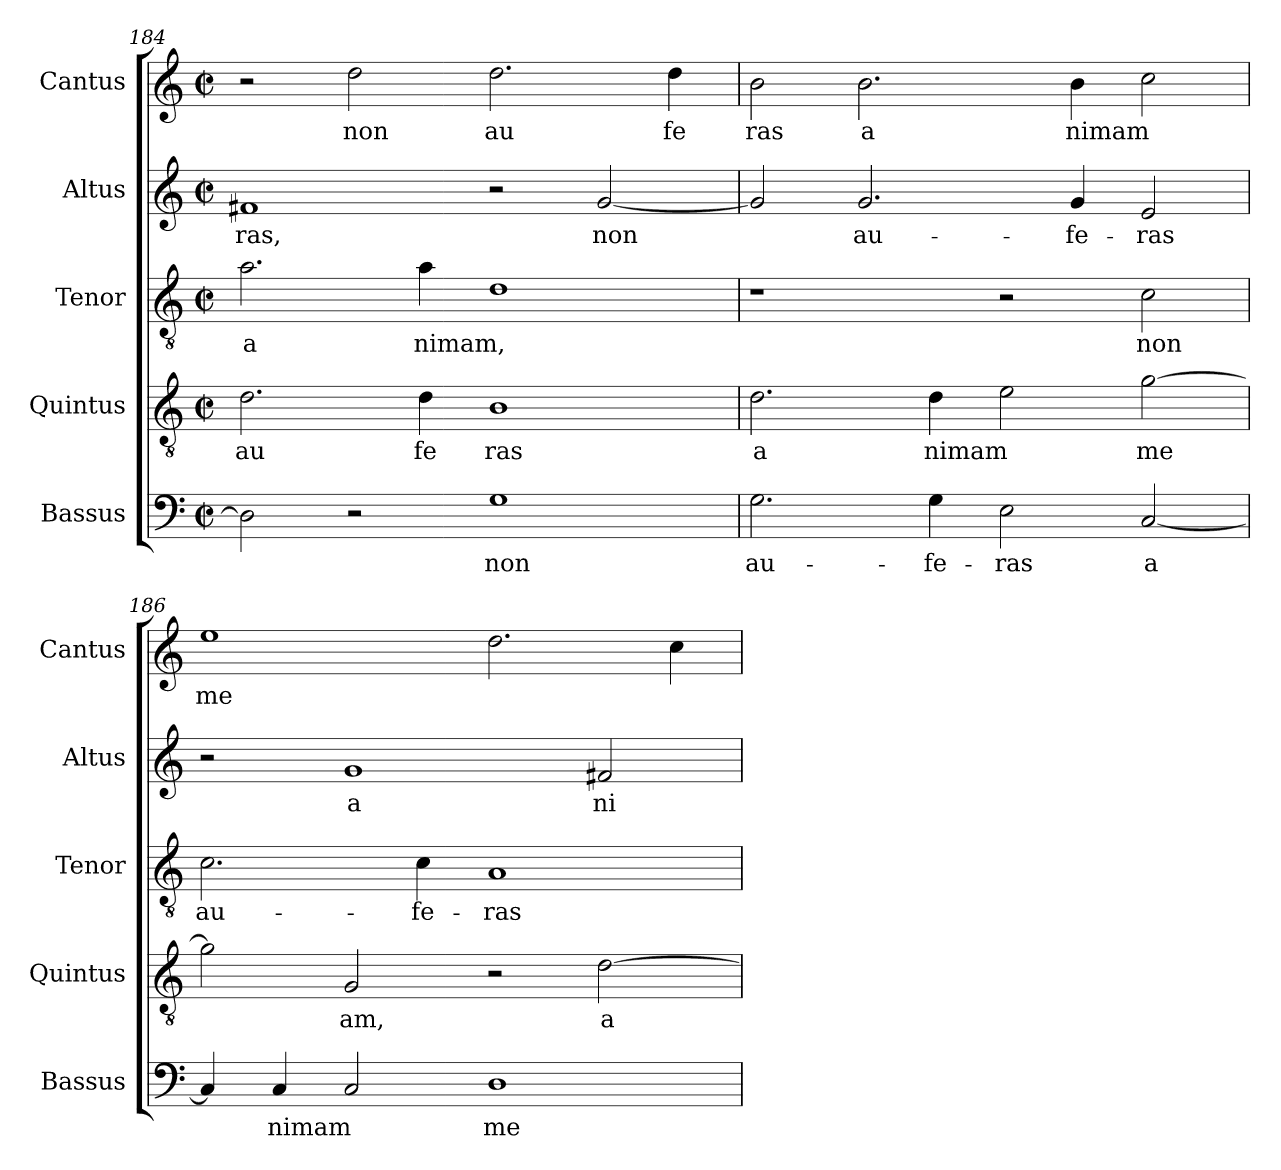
**kern	**text	**kern	**text	**kern	**text	**kern	**text	**kern	**text
*part5	*part5	*part4	*part4	*part3	*part3	*part2	*part2	*part1	*part1
*staff5	*staff5	*staff4	*staff4	*staff3	*staff3	*staff2	*staff2	*staff1	*staff1
*I"Bassus	*	*I"Quintus	*	*I"Tenor	*	*I"Altus	*	*I"Cantus	*
*I'Bassus	*	*I'Quintus	*	*I'Tenor	*	*I'Altus	*	*I'Cantus	*
*clefF4	*	*clefGv2	*	*clefGv2	*	*clefG2	*	*clefG2	*
*k[]	*	*k[]	*	*k[]	*	*k[]	*	*k[]	*
*C:	*	*C:	*	*C:	*	*C:	*	*C:	*
*M2/2	*	*M2/2	*	*M2/2	*	*M2/2	*	*M2/2	*
*met(c|)	*	*met(c|)	*	*met(c|)	*	*met(c|)	*	*met(c|)	*
=184	=184	=184	=184	=184	=184	=184	=184	=184	=184
!	!LO:LY:b:cj	!	!LO:LY:b:cj	!	!LO:LY:b:cj	!	!LO:LY:b:cj	!	!
2D\]	.	2.d\	au	2.a\	a	1f#X	-ras,	2r	.
!	!	!	!	!	!	!	!	!	!LO:LY:b:cj
2r	.	.	.	.	.	.	.	2dd\	non
!	!	!	!LO:LY:b:cj	!	!LO:LY:b:cj	!	!	!	!
.	.	4d\	fe	4a\	nimam,	.	.	.	.
!	!LO:LY:b:cj	!	!LO:LY:b:cj	!	!LO:LY:b:cj	!	!	!	!LO:LY:b:cj
1G	non	1B	ras	1d	.	2r	.	2.dd\	au
!	!	!	!	!	!	!	!LO:LY:b:cj	!	!
.	.	.	.	.	.	[<2g/	non	.	.
!	!	!	!	!	!	!	!	!	!LO:LY:b:cj
.	.	.	.	.	.	.	.	4dd\	fe
=185	=185	=185	=185	=185	=185	=185	=185	=185	=185
!	!LO:LY:b:cj	!	!LO:LY:b:cj	!	!	!	!LO:LY:b:cj	!	!LO:LY:b:cj
2.G\	au-	2.d\	a	1r	.	2g/]	.	2b\	ras
!	!	!	!	!	!	!	!LO:LY:b:cj	!	!LO:LY:b:cj
.	.	.	.	.	.	2.g/	au-	2.b\	a
!	!LO:LY:b:cj	!	!LO:LY:b:cj	!	!	!	!	!	!
4G\	-fe-	4d\	nimam	.	.	.	.	.	.
!	!LO:LY:b:cj	!	!LO:LY:b:cj	!	!	!	!	!	!
2E\	-ras	2e\	.	2r	.	.	.	.	.
!	!	!	!	!	!	!	!LO:LY:b:cj	!	!LO:LY:b:cj
.	.	.	.	.	.	4g/	-fe-	4b\	nimam
!	!LO:LY:b:cj	!	!LO:LY:b:cj	!	!LO:LY:b:cj	!	!LO:LY:b:cj	!	!LO:LY:b:cj
[<2C/	a-	[<2g\	me	2c\	non	2e/	-ras	2cc\	.
!!LO:LB:g=z
=186	=186	=186	=186	=186	=186	=186	=186	=186	=186
!	!LO:LY:b:cj	!	!LO:LY:b:cj	!	!LO:LY:b:cj	!	!	!	!LO:LY:b:cj
4C/]	--	2g\]	.	2.c\	au-	2r	.	1ee	me
!	!LO:LY:b:cj	!	!	!	!	!	!	!	!
4C/	-nimam	.	.	.	.	.	.	.	.
!	!LO:LY:b:cj	!	!LO:LY:b:cj	!	!	!	!LO:LY:b:cj	!	!
2C/	.	2G/	am,	.	.	1g	a	.	.
!	!	!	!	!	!LO:LY:b:cj	!	!	!	!
.	.	.	.	4c\	-fe-	.	.	.	.
!	!LO:LY:b:cj	!	!	!	!LO:LY:b:cj	!	!	!	!LO:LY:b:cj
1D	me-	2r	.	1A	-ras	.	.	2.dd\	.
!	!	!	!LO:LY:b:cj	!	!	!	!LO:LY:b:cj	!	!
.	.	[>2d\	a	.	.	2f#X/	ni	.	.
!	!	!	!	!	!	!	!	!	!LO:LY:b:cj
.	.	.	.	.	.	.	.	4cc\	.
=	=	=	=	=	=	=	=	=	=
*-	*-	*-	*-	*-	*-	*-	*-	*-	*-
